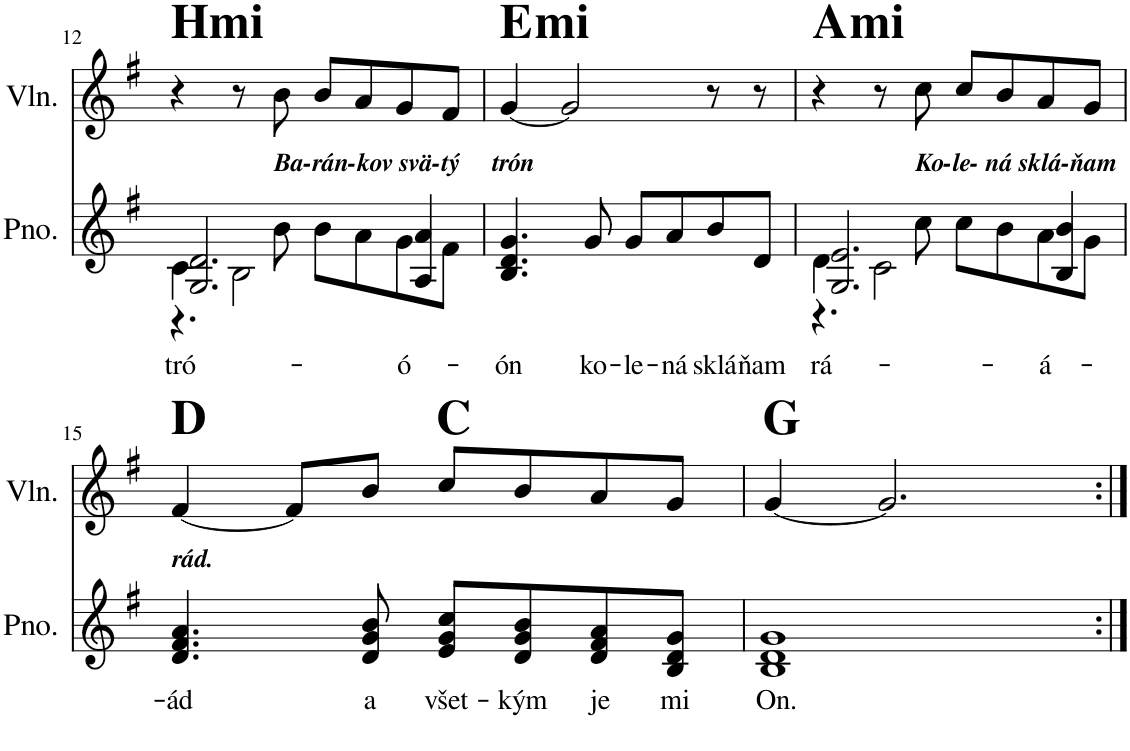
**kern	**text	**kern	**harte
*part2	*part2	*part1	*part1
*staff2	*staff2	*staff1	*
*I"Piano	*	*I"Violin	*
*I'Pno.	*	*I'Vln.	*
!!LO:PB:g=z
*clefG2	*	*clefG2	*
*k[f#]	*	*k[f#]	*
*M4/4	*	*M4/4	*
*met(c)	*	*met(c)	*
=12	=12	=12	=12
!	!LO:LY:b	!	!LO:H:kt=Hmi
*^	*	*	*
*	*^	*	*	*
2.G/ 2.d/	4c\	4.r	tró-	4r	N
.	2B\	.	.	8r	.
!	!	!LO:TX:a:Bi:t=Ba-rán-kov svä-tý     trón	!	!	!
.	.	8b\	.	8b\	.
.	.	8b\L	.	8b/L	.
.	.	8a\	.	8a/	.
!	!	!	!LO:LY:b	!	!
4A/ 4a/	4ryy	8g\	-ó-	8g/	.
.	.	8f#\J	.	8f#/J	.
=13	=13	=13	=13	=13	=13
!	!	!	!LO:LY:b	!	!LO:H:kt=mi
*v	*v	*v	*	*	*
4.B/ 4.d/ 4.g/	-ón	[4g/	E:min
.	.	2g/]	.
!	!LO:LY:b	!	!
8g/	ko-	.	.
!	!LO:LY:b	!	!
8g/L	-le-	.	.
!	!LO:LY:b	!	!
8a/	-ná	.	.
!	!LO:LY:b	!	!
8b/	sklá-	8r	.
!	!LO:LY:b	!	!
8d/J	-ňam	8r	.
=14	=14	=14	=14
!	!LO:LY:b	!	!LO:H:kt=mi
*^	*	*	*
*	*^	*	*	*
2.G/ 2.e/	4d\	4.r	rá-	4r	A:min
.	2c\	.	.	8r	.
!	!	!LO:TX:a:Bi:t=Ko-le- ná sklá-ňam	!	!	!
.	.	8cc\	.	8cc\	.
.	.	8cc\L	.	8cc/L	.
.	.	8b\	.	8b/	.
!	!	!	!LO:LY:b	!	!
4B/ 4b/	4ryy	8a\	-á-	8a/	.
.	.	8g\J	.	8g/J	.
!!LO:LB:g=z
=15	=15	=15	=15	=15	=15
!LO:TX:a:Bi:t=rád.	!	!	!	!	!
!	!	!	!LO:LY:b	!	!
*v	*v	*v	*	*	*
4.d/ 4.f#/ 4.a/	-ád	[4f#/	D:maj
.	.	8f#/L]	.
!	!LO:LY:b	!	!
8d/ 8g/ 8b/	a	8b/J	.
!	!LO:LY:b	!	!
8e/ 8g/ 8cc/L	všet-	8cc/L	C:maj
!	!LO:LY:b	!	!
8d/ 8g/ 8b/	-kým	8b/	.
!	!LO:LY:b	!	!
8d/ 8f#/ 8a/	je	8a/	.
!	!LO:LY:b	!	!
8B/ 8d/ 8g/J	mi	8g/J	.
=16	=16	=16	=16
!	!LO:LY:b	!	!
1B 1d 1g	On.	[4g/	G:maj
.	.	2.g/]	.
=:|!	=:|!	=:|!	=:|!
*-	*-	*-	*-
